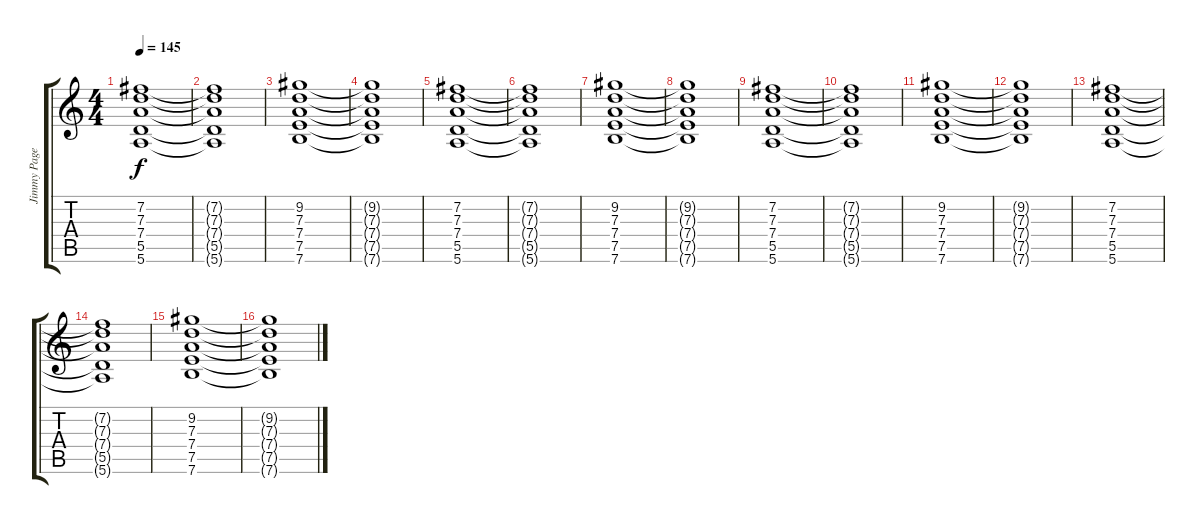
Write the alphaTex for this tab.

\track ("Jimmy Page - Guitar" "Jimmy Page") {instrument overdrivenguitar}
\staff {score tabs}
\tuning (E4 B3 G3 D3 A2 E2) {hide}
\ts (4 4)
\tempo 145
\clef g2
\ks c
(7.2 7.3 7.4 5.5 5.6).1{dy f} |
(7.2{t} 7.3{t} 7.4{t} 5.5{t} 5.6{t}).1 |
(9.2 7.3 7.4 7.5 7.6).1 |
(9.2{t} 7.3{t} 7.4{t} 7.5{t} 7.6{t}).1 |
(7.2 7.3 7.4 5.5 5.6).1 |
(7.2{t} 7.3{t} 7.4{t} 5.5{t} 5.6{t}).1 |
(9.2 7.3 7.4 7.5 7.6).1 |
(9.2{t} 7.3{t} 7.4{t} 7.5{t} 7.6{t}).1 |
(7.2 7.3 7.4 5.5 5.6).1 |
(7.2{t} 7.3{t} 7.4{t} 5.5{t} 5.6{t}).1 |
(9.2 7.3 7.4 7.5 7.6).1 |
(9.2{t} 7.3{t} 7.4{t} 7.5{t} 7.6{t}).1 |
(7.2 7.3 7.4 5.5 5.6).1 |
(7.2{t} 7.3{t} 7.4{t} 5.5{t} 5.6{t}).1 |
(9.2 7.3 7.4 7.5 7.6).1 |
(9.2{t} 7.3{t} 7.4{t} 7.5{t} 7.6{t}).1
